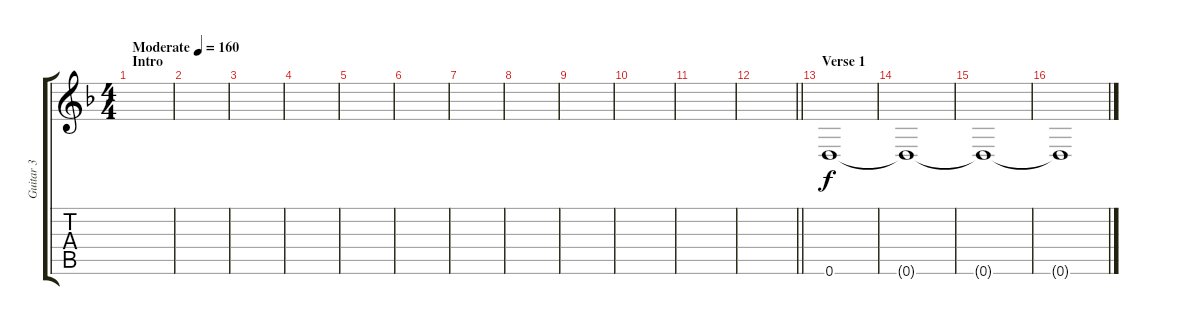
\track ("Guitar 3" "Guitar 3") {instrument distortionguitar}
\staff {score tabs}
\tuning (E4 B3 G3 D3 A2 D2) {hide}
\ts (4 4)
\section ("" "Intro")
\tempo (160 "Moderate")
\clef g2
\ks dminor
|
|
|
|
|
|
|
|
|
|
|
\barLineRight lightlight
|
\section ("" "Verse 1")
0.6.1 |
0.6{t}.1 |
0.6{t}.1 |
0.6{t}.1
